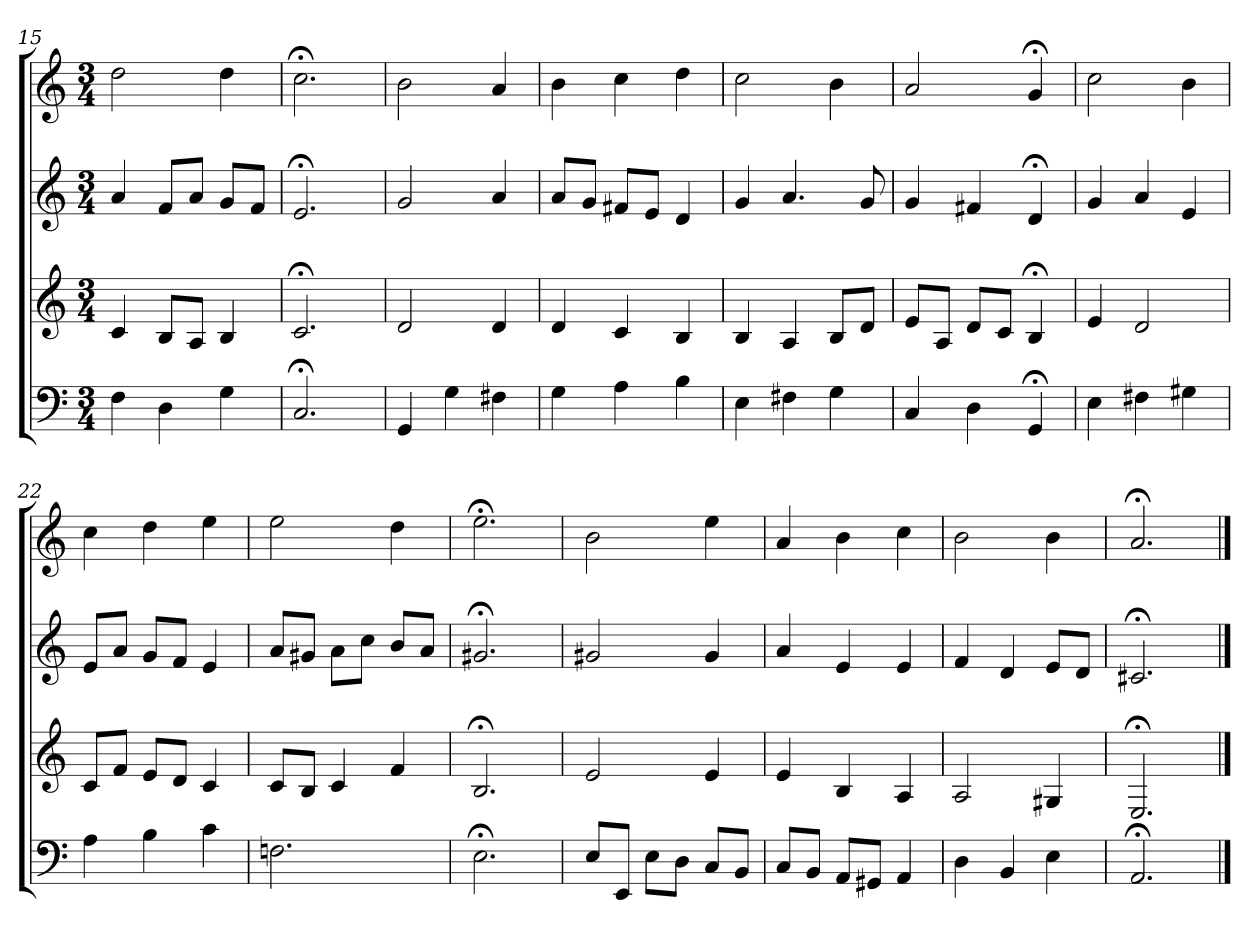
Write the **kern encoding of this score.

**kern	**kern	**kern	**kern
*part4	*part3	*part2	*part1
*staff4	*staff3	*staff2	*staff1
*clefF4	*clefG2	*clefG2	*clefG2
*k[]	*k[]	*k[]	*k[]
*C:	*C:	*C:	*a:
*M3/4	*M3/4	*M3/4	*M3/4
=15	=15	=15	=15
4F	4c	4a	2dd
4D	8B/L	8f/L	.
.	8A/J	8a/J	.
4G	4B	8g/L	4dd
.	.	8f/J	.
=16	=16	=16	=16
2.C;<	2.c;<	2.e;<	2.cc;<
=17	=17	=17	=17
4GG	2d	2g	2b
4G	.	.	.
4F#X	4d	4a	4a
=18	=18	=18	=18
4G	4d	8a/L	4b
.	.	8g/J	.
4A	4c	8f#X/L	4cc
.	.	8e/J	.
4B	4B	4d	4dd
=19	=19	=19	=19
4E	4B	4g	2cc
4F#X	4A	4.a	.
4G	8B/L	.	4b
.	8d/J	8g	.
=20	=20	=20	=20
4C	8e/L	4g	2a
.	8A/J	.	.
4D	8d/L	4f#X	.
.	8c/J	.	.
4GG;<	4B;<	4d;<	4g;<
=21	=21	=21	=21
4E	4e	4g	2cc
4F#X	2d	4a	.
4G#X	.	4e	4b
=22	=22	=22	=22
4A	8c/L	8e/L	4cc
.	8f/J	8a/J	.
4B	8e/L	8g/L	4dd
.	8d/J	8f/J	.
4c	4c	4e	4ee
=23	=23	=23	=23
2.Fn	8c/L	8a/L	2ee
.	8B/J	8g#X/J	.
.	4c	8a\L	.
.	.	8cc\J	.
.	4f	8b/L	4dd
.	.	8a/J	.
=24	=24	=24	=24
2.E;<	2.B;<	2.g#X;<	2.ee;<
=25	=25	=25	=25
8E/L	2e	2g#X	2b
8EE/J	.	.	.
8E\L	.	.	.
8D\J	.	.	.
8C/L	4e	4g#	4ee
8BB/J	.	.	.
=26	=26	=26	=26
8C/L	4e	4a	4a
8BB/J	.	.	.
8AA/L	4B	4e	4b
8GG#X/J	.	.	.
4AA	4A	4e	4cc
=27	=27	=27	=27
4D	2A	4f	2b
4BB	.	4d	.
4E	4G#X	8e/L	4b
.	.	8d/J	.
=28	=28	=28	=28
2.AA;<	2.E;<	2.c#X;<	2.a;<
==	==	==	==
*-	*-	*-	*-
